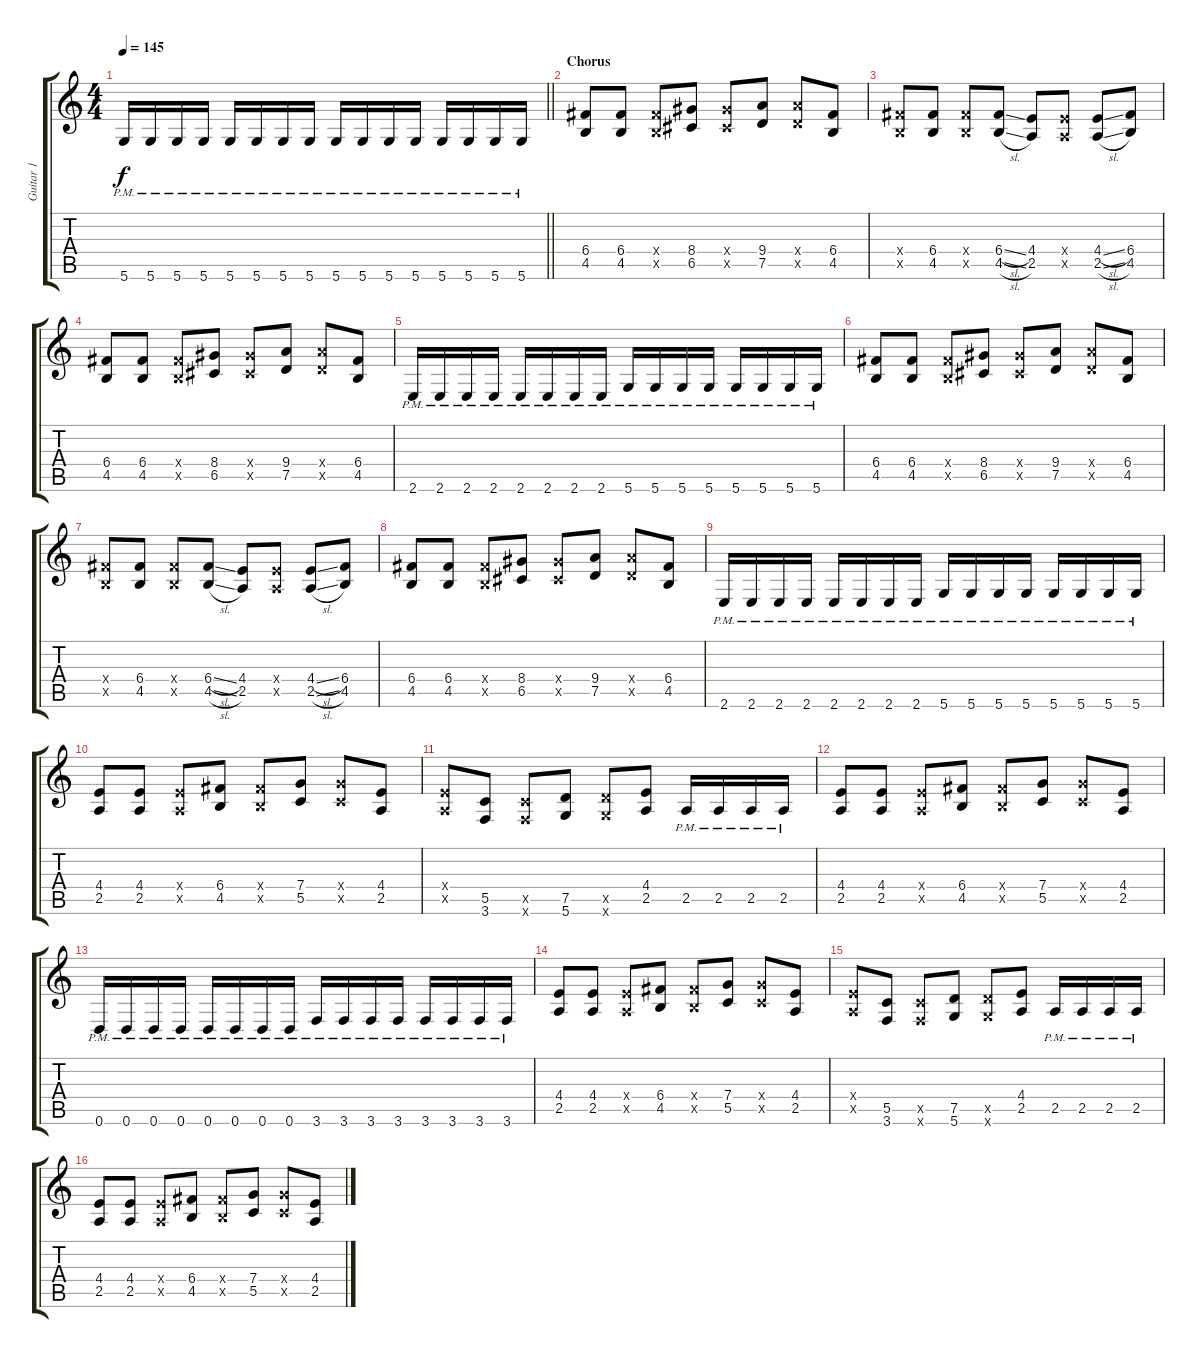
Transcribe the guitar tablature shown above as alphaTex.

\track ("Guitar 1" "Guitar 1") {instrument distortionguitar}
\staff {score tabs}
\tuning (D4 A3 F3 C3 G2 D2) {hide}
\ts (4 4)
\tempo 145
\clef g2
\barLineRight lightlight
\ks c
5.6{pm}.16{dy f} 5.6{pm}.16 5.6{pm}.16 5.6{pm}.16 5.6{pm}.16 5.6{pm}.16 5.6{pm}.16 5.6{pm}.16 5.6{pm}.16 5.6{pm}.16 5.6{pm}.16 5.6{pm}.16 5.6{pm}.16 5.6{pm}.16 5.6{pm}.16 5.6{pm}.16 |
\section ("" "Chorus")
(6.4 4.5).8 (6.4 4.5).8 (6.4{x} 4.5{x}).8 (8.4 6.5).8 (8.4{x} 6.5{x}).8 (9.4 7.5).8 (9.4{x} 7.5{x}).8 (6.4 4.5).8 |
(6.4{x} 4.5{x}).8 (6.4 4.5).8 (6.4{x} 4.5{x}).8 (6.4{sl} 4.5{sl}).8 (4.4 2.5).8 (4.4{x} 2.5{x}).8 (4.4{sl} 2.5{sl}).8 (6.4 4.5).8 |
(6.4 4.5).8 (6.4 4.5).8 (6.4{x} 4.5{x}).8 (8.4 6.5).8 (8.4{x} 6.5{x}).8 (9.4 7.5).8 (9.4{x} 7.5{x}).8 (6.4 4.5).8 |
2.6{pm}.16 2.6{pm}.16 2.6{pm}.16 2.6{pm}.16 2.6{pm}.16 2.6{pm}.16 2.6{pm}.16 2.6{pm}.16 5.6{pm}.16 5.6{pm}.16 5.6{pm}.16 5.6{pm}.16 5.6{pm}.16 5.6{pm}.16 5.6{pm}.16 5.6{pm}.16 |
(6.4 4.5).8 (6.4 4.5).8 (6.4{x} 4.5{x}).8 (8.4 6.5).8 (8.4{x} 6.5{x}).8 (9.4 7.5).8 (9.4{x} 7.5{x}).8 (6.4 4.5).8 |
(6.4{x} 4.5{x}).8 (6.4 4.5).8 (6.4{x} 4.5{x}).8 (6.4{sl} 4.5{sl}).8 (4.4 2.5).8 (4.4{x} 2.5{x}).8 (4.4{sl} 2.5{sl}).8 (6.4 4.5).8 |
(6.4 4.5).8 (6.4 4.5).8 (6.4{x} 4.5{x}).8 (8.4 6.5).8 (8.4{x} 6.5{x}).8 (9.4 7.5).8 (9.4{x} 7.5{x}).8 (6.4 4.5).8 |
2.6{pm}.16 2.6{pm}.16 2.6{pm}.16 2.6{pm}.16 2.6{pm}.16 2.6{pm}.16 2.6{pm}.16 2.6{pm}.16 5.6{pm}.16 5.6{pm}.16 5.6{pm}.16 5.6{pm}.16 5.6{pm}.16 5.6{pm}.16 5.6{pm}.16 5.6{pm}.16 |
(4.4 2.5).8 (4.4 2.5).8 (4.4{x} 2.5{x}).8 (6.4 4.5).8 (6.4{x} 4.5{x}).8 (7.4 5.5).8 (7.4{x} 5.5{x}).8 (4.4 2.5).8 |
(4.4{x} 2.5{x}).8 (5.5 3.6).8 (5.5{x} 3.6{x}).8 (7.5 5.6).8 (7.5{x} 5.6{x}).8 (4.4 2.5).8 2.5{pm}.16 2.5{pm}.16 2.5{pm}.16 2.5{pm}.16 |
(4.4 2.5).8 (4.4 2.5).8 (4.4{x} 2.5{x}).8 (6.4 4.5).8 (6.4{x} 4.5{x}).8 (7.4 5.5).8 (7.4{x} 5.5{x}).8 (4.4 2.5).8 |
0.6{pm}.16 0.6{pm}.16 0.6{pm}.16 0.6{pm}.16 0.6{pm}.16 0.6{pm}.16 0.6{pm}.16 0.6{pm}.16 3.6{pm}.16 3.6{pm}.16 3.6{pm}.16 3.6{pm}.16 3.6{pm}.16 3.6{pm}.16 3.6{pm}.16 3.6{pm}.16 |
(4.4 2.5).8 (4.4 2.5).8 (4.4{x} 2.5{x}).8 (6.4 4.5).8 (6.4{x} 4.5{x}).8 (7.4 5.5).8 (7.4{x} 5.5{x}).8 (4.4 2.5).8 |
(4.4{x} 2.5{x}).8 (5.5 3.6).8 (5.5{x} 3.6{x}).8 (7.5 5.6).8 (7.5{x} 5.6{x}).8 (4.4 2.5).8 2.5{pm}.16 2.5{pm}.16 2.5{pm}.16 2.5{pm}.16 |
(4.4 2.5).8 (4.4 2.5).8 (4.4{x} 2.5{x}).8 (6.4 4.5).8 (6.4{x} 4.5{x}).8 (7.4 5.5).8 (7.4{x} 5.5{x}).8 (4.4 2.5).8
